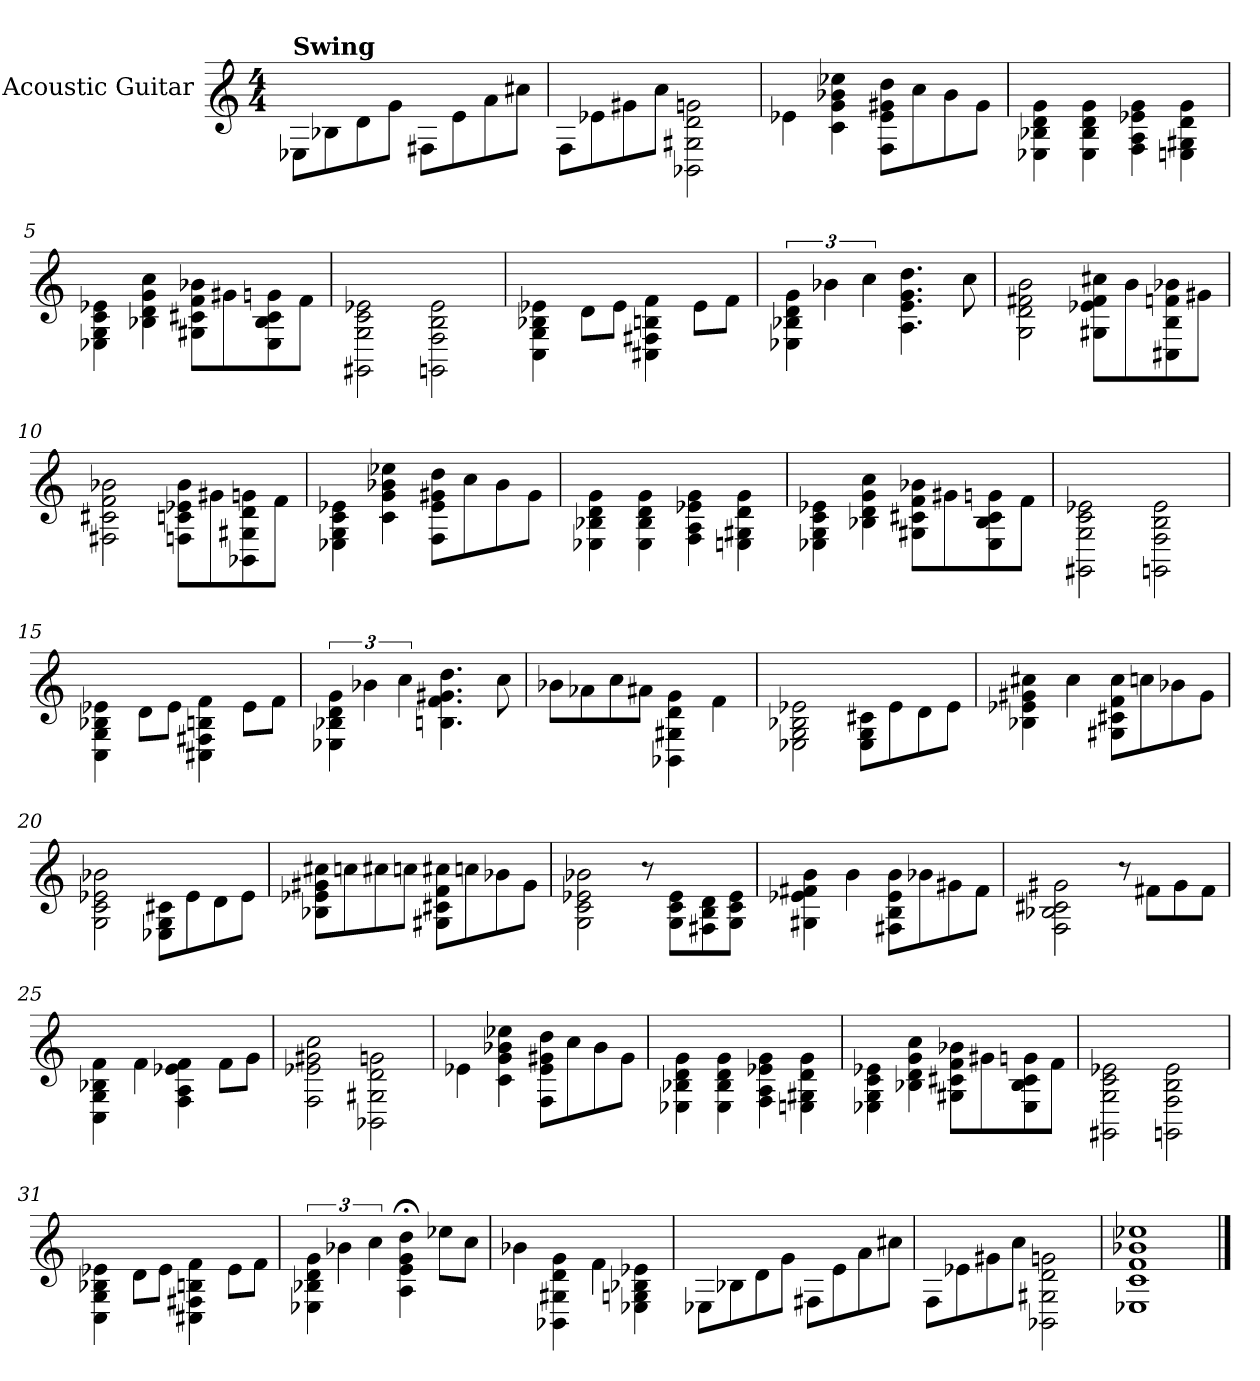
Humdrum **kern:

**kern	**text
*part1	*part1
*staff1	*staff1
*I"Acoustic Guitar	*
*I'Guit.	*
*stria6	*
*	*
*k[]	*
*M4/4	*
*MM70	*
=1	=1
!LO:TX:a:B:t=Swing	!
8E-\L	.
8B-\	.
8d\	.
8g\J	.
8F#\L	.
8e\	.
8a\	.
8cc#\J	.
=2	=2
8F\L	.
8e-\	.
8g#\	.
8cc\J	.
2BB-\ 2G#\ 2d\ 2g\	.
=3	=3
4e-\	.
4c\ 4g\ 4b-\ 4ee-\	.
8F\ 8e-\ 8g#\ 8dd\L	.
8cc\	.
8b-\	.
8g#\J	.
=4	=4
4E-\ 4B-\ 4d\ 4g\	.
4E-\ 4B-\ 4d\ 4g\	.
4F\ 4A\ 4e-\ 4g\	.
4E\ 4G#\ 4d\ 4g\	.
=5	=5
4E-\ 4G\ 4c\ 4e-\	.
4B-\ 4d\ 4g\ 4cc\	.
8G#\ 8c#\ 8f\ 8b-\L	.
8g#\	.
8E-\ 8B-\ 8c#\ 8g\	.
8f\J	.
!!LO:LB:g=z
=6	=6
2GG#\ 2G\ 2c\ 2e-\	.
2GG\ 2F\ 2B\ 2e-\	.
=7	=7
4C\ 4G\ 4B-\ 4e-\	.
8d\L	.
8e-\J	.
4C#\ 4F#\ 4B\ 4f\	.
8e-\L	.
8f\J	.
=8	=8
6E-\ 6B-\ 6d\ 6g\	.
6b-\	.
6cc\	.
4.A\ 4.e\ 4.g\ 4.dd\	.
8cc\	.
=9	=9
2G\ 2d\ 2f#\ 2b\	.
8G#\ 8e-\ 8f#\ 8cc#\L	.
!	!LO:LY:b
8b\	.
8C#\ 8B\ 8f\ 8b-\	.
8g#\J	.
=10	=10
2F#\ 2c#\ 2f\ 2b-\	.
8F\ 8c\ 8e-\ 8b-\L	.
8g#\	.
8BB-\ 8G#\ 8d\ 8g\	.
8f\J	.
!!LO:LB:g=z
=11	=11
4E-\ 4G\ 4c\ 4e-\	.
4c\ 4g\ 4b-\ 4ee-\	.
8F\ 8e-\ 8g#\ 8dd\L	.
8cc\	.
8b-\	.
8g#\J	.
=12	=12
4E-\ 4B-\ 4d\ 4g\	.
4E-\ 4B-\ 4d\ 4g\	.
4F\ 4A\ 4e-\ 4g\	.
4E\ 4G#\ 4d\ 4g\	.
=13	=13
4E-\ 4G\ 4c\ 4e-\	.
4B-\ 4d\ 4g\ 4cc\	.
8G#\ 8c#\ 8f\ 8b-\L	.
8g#\	.
8E-\ 8B-\ 8c#\ 8g\	.
8f\J	.
=14	=14
2GG#\ 2G\ 2c\ 2e-\	.
2GG\ 2F\ 2B\ 2e-\	.
=15	=15
4C\ 4G\ 4B-\ 4e-\	.
8d\L	.
8e-\J	.
4C#\ 4F#\ 4B\ 4f\	.
8e-\L	.
8f\J	.
!!LO:LB:g=z
=16	=16
6E-\ 6B-\ 6d\ 6g\	.
6b-\	.
6cc\	.
4.B\ 4.f\ 4.g#\ 4.dd\	.
8cc\	.
=17	=17
8b-\L	.
8a-\	.
8cc\	.
8a#\J	.
4BB-\ 4G#\ 4d\ 4g\	.
4f\	.
=18	=18
2E-\ 2G\ 2B-\ 2e-\	.
8E-\ 8G\ 8c#\L	.
8e-\	.
8d\	.
8e-\J	.
=19	=19
4B-\ 4e-\ 4g#\ 4cc#\	.
4cc#\	.
8G#\ 8c#\ 8f\ 8cc#\L	.
8cc\	.
8b-\	.
8g#\J	.
=20	=20
2G\ 2c\ 2e-\ 2b-\	.
8E-\ 8G\ 8c#\L	.
8e-\	.
8d\	.
8e-\J	.
!!LO:LB:g=z
=21	=21
8B-\ 8e-\ 8g#\ 8cc#\L	.
8cc\	.
8cc#\	.
8cc\J	.
8G#\ 8c#\ 8f\ 8cc#\L	.
8cc\	.
8b-\	.
8g#\J	.
=22	=22
2G\ 2c\ 2e-\ 2b-\	.
8r	.
8G\ 8c\ 8e-\L	.
8F#\ 8B\ 8d\	.
8G\ 8c\ 8e-\J	.
=23	=23
4G#\ 4e-\ 4f#\ 4b\	.
4b\	.
8F#\ 8B\ 8e-\ 8b\L	.
8b-\	.
8g#\	.
8f#\J	.
=24	=24
2F\ 2B-\ 2c#\ 2g#\	.
8r	.
8f#\L	.
8g#\	.
8f#\J	.
!!LO:LB:g=z
=25	=25
4C\ 4G\ 4B-\ 4f\	.
4f\	.
4F\ 4A\ 4e-\ 4f\	.
8f\L	.
8g\J	.
=26	=26
2F\ 2e-\ 2g#\ 2cc\	.
2BB-\ 2G#\ 2d\ 2g\	.
=27	=27
4e-\	.
4c\ 4g\ 4b-\ 4ee-\	.
8F\ 8e-\ 8g#\ 8dd\L	.
8cc\	.
8b-\	.
8g#\J	.
=28	=28
4E-\ 4B-\ 4d\ 4g\	.
4E-\ 4B-\ 4d\ 4g\	.
4F\ 4A\ 4e-\ 4g\	.
4E\ 4G#\ 4d\ 4g\	.
=29	=29
4E-\ 4G\ 4c\ 4e-\	.
4B-\ 4d\ 4g\ 4cc\	.
8G#\ 8c#\ 8f\ 8b-\L	.
8g#\	.
8E-\ 8B-\ 8c#\ 8g\	.
8f\J	.
!!LO:LB:g=z
=30	=30
2GG#\ 2G\ 2c\ 2e-\	.
2GG\ 2F\ 2B\ 2e-\	.
=31	=31
4C\ 4G\ 4B-\ 4e-\	.
8d\L	.
8e-\J	.
4C#\ 4F#\ 4B\ 4f\	.
8e-\L	.
8f\J	.
=32	=32
6E-\ 6B-\ 6d\ 6g\	.
6b-\	.
6cc\	.
4A\;< 4e\;< 4g\;< 4dd\;<	.
8ee-\L	.
8cc\J	.
=33	=33
4b-\	.
4BB-\ 4G#\ 4d\ 4g\	.
4f\	.
4E-\ 4G\ 4B-\ 4e-\	.
=34	=34
8E-\L	.
8B-\	.
8d\	.
8g\J	.
8F#\L	.
8e\	.
8a\	.
8cc#\J	.
=35	=35
8F\L	.
8e-\	.
8g#\	.
8cc\J	.
2BB-\ 2G#\ 2d\ 2g\	.
!!LO:PB:g=z
=36	=36
1E- 1c 1f 1b- 1ee-	.
==	==
*-	*-
